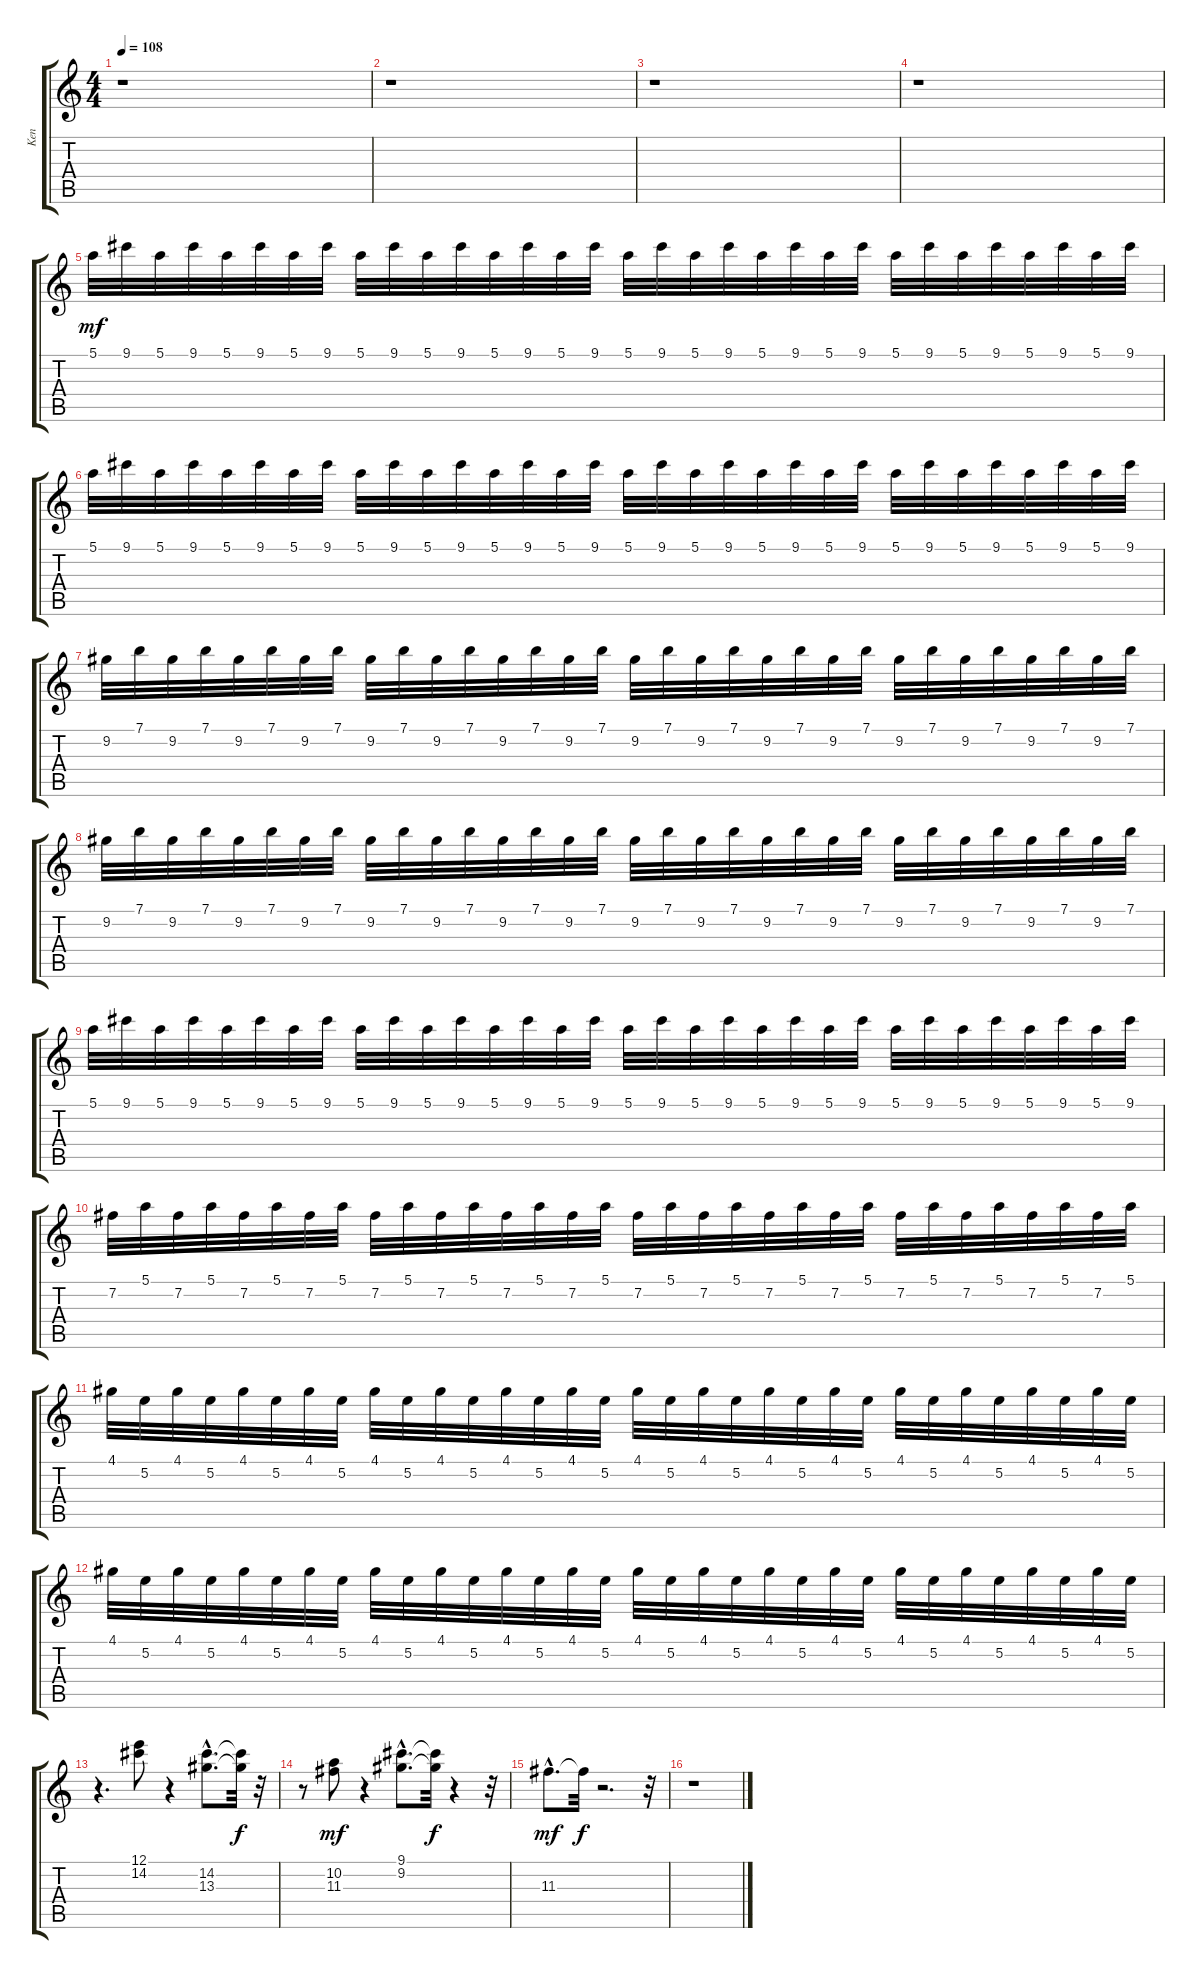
\track ("Ken" "Ken") {instrument acousticguitarsteel}
\staff {score tabs}
\tuning (E4 B3 G3 D3 A2 E2) {hide}
\ts (4 4)
\tempo 108
\clef g2
\ks c
r.1{dy mp} |
r.1 |
r.1 |
r.1 |
5.1.32{dy mf balance 8 instrument marimba} 9.1.32{balance 8} 5.1.32{balance 8} 9.1.32{balance 8} 5.1.32{balance 8} 9.1.32{balance 8} 5.1.32{balance 8} 9.1.32{balance 8} 5.1.32{balance 8} 9.1.32{balance 8} 5.1.32{balance 8} 9.1.32{balance 8} 5.1.32 9.1.32 5.1.32 9.1.32 5.1.32 9.1.32 5.1.32 9.1.32 5.1.32 9.1.32 5.1.32 9.1.32 5.1.32 9.1.32 5.1.32 9.1.32 5.1.32 9.1.32 5.1.32 9.1.32 |
5.1.32 9.1.32 5.1.32 9.1.32 5.1.32 9.1.32 5.1.32 9.1.32 5.1.32 9.1.32 5.1.32 9.1.32 5.1.32 9.1.32 5.1.32 9.1.32 5.1.32 9.1.32 5.1.32 9.1.32 5.1.32 9.1.32 5.1.32 9.1.32 5.1.32 9.1.32 5.1.32 9.1.32 5.1.32 9.1.32 5.1.32 9.1.32 |
9.2.32 7.1.32 9.2.32 7.1.32 9.2.32 7.1.32 9.2.32 7.1.32 9.2.32 7.1.32 9.2.32 7.1.32 9.2.32 7.1.32 9.2.32 7.1.32 9.2.32 7.1.32 9.2.32 7.1.32 9.2.32 7.1.32 9.2.32 7.1.32 9.2.32 7.1.32 9.2.32 7.1.32 9.2.32 7.1.32 9.2.32 7.1.32 |
9.2.32 7.1.32 9.2.32 7.1.32 9.2.32 7.1.32 9.2.32 7.1.32 9.2.32 7.1.32 9.2.32 7.1.32 9.2.32 7.1.32 9.2.32 7.1.32 9.2.32 7.1.32 9.2.32 7.1.32 9.2.32 7.1.32 9.2.32 7.1.32 9.2.32 7.1.32 9.2.32 7.1.32 9.2.32 7.1.32 9.2.32 7.1.32 |
5.1.32 9.1.32 5.1.32 9.1.32 5.1.32 9.1.32 5.1.32 9.1.32 5.1.32 9.1.32 5.1.32 9.1.32 5.1.32 9.1.32 5.1.32 9.1.32 5.1.32 9.1.32 5.1.32 9.1.32 5.1.32 9.1.32 5.1.32 9.1.32 5.1.32 9.1.32 5.1.32 9.1.32 5.1.32 9.1.32 5.1.32 9.1.32 |
7.2.32 5.1.32 7.2.32 5.1.32 7.2.32 5.1.32 7.2.32 5.1.32 7.2.32 5.1.32 7.2.32 5.1.32 7.2.32 5.1.32 7.2.32 5.1.32 7.2.32 5.1.32 7.2.32 5.1.32 7.2.32 5.1.32 7.2.32 5.1.32 7.2.32 5.1.32 7.2.32 5.1.32 7.2.32 5.1.32 7.2.32 5.1.32 |
4.1.32 5.2.32 4.1.32 5.2.32 4.1.32 5.2.32 4.1.32 5.2.32 4.1.32 5.2.32 4.1.32 5.2.32 4.1.32 5.2.32 4.1.32 5.2.32 4.1.32 5.2.32 4.1.32 5.2.32 4.1.32 5.2.32 4.1.32 5.2.32 4.1.32 5.2.32 4.1.32 5.2.32 4.1.32 5.2.32 4.1.32 5.2.32 |
4.1.32 5.2.32 4.1.32 5.2.32 4.1.32 5.2.32 4.1.32 5.2.32 4.1.32 5.2.32 4.1.32 5.2.32 4.1.32 5.2.32 4.1.32 5.2.32 4.1.32 5.2.32 4.1.32 5.2.32 4.1.32 5.2.32 4.1.32 5.2.32 4.1.32 5.2.32 4.1.32 5.2.32 4.1.32 5.2.32 4.1.32 5.2.32 |
r.4{d} (12.1 14.2).8 r.4 (14.2{hac} 13.3{hac}).8{d} (14.2{t} 13.3{t}).32{dy f} r.32 |
r.8 (10.2 11.3).8{dy mf} r.4 (9.1{hac} 9.2{hac}).8{d} (9.1{t} 9.2{t}).32{dy f} r.4 r.32 |
11.3{hac}.8{d dy mf} 11.3{t}.32{dy f} r.2{d} r.32 |
r.1
